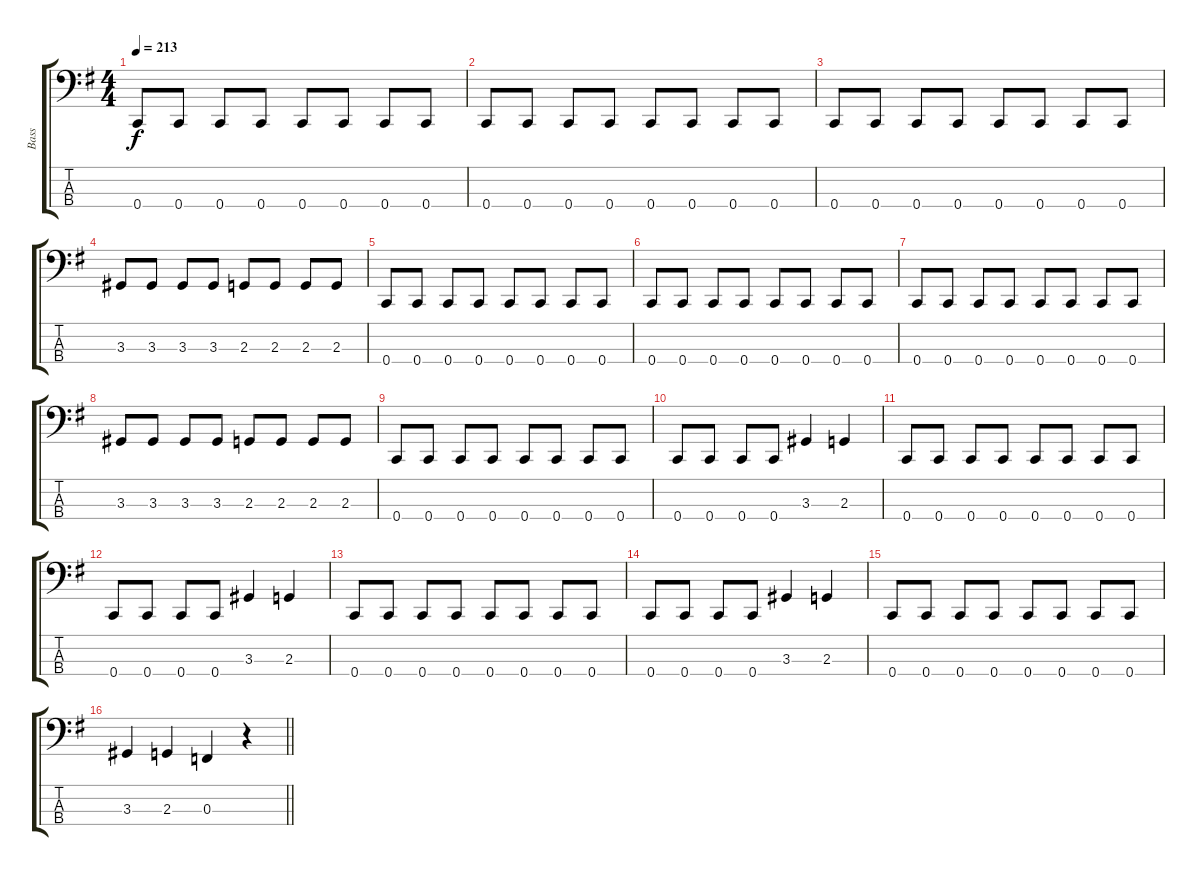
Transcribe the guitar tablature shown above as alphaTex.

\track ("Bass" "Bass") {instrument electricbassfinger}
\staff {score tabs}
\tuning (Eb2 Bb1 F1 C1) {hide}
\ts (4 4)
\tempo 213
\clef f4
\ks eminor
0.4.8{dy f} 0.4.8 0.4.8 0.4.8 0.4.8 0.4.8 0.4.8 0.4.8 |
0.4.8 0.4.8 0.4.8 0.4.8 0.4.8 0.4.8 0.4.8 0.4.8 |
0.4.8 0.4.8 0.4.8 0.4.8 0.4.8 0.4.8 0.4.8 0.4.8 |
3.3.8 3.3.8 3.3.8 3.3.8 2.3.8 2.3.8 2.3.8 2.3.8 |
0.4.8 0.4.8 0.4.8 0.4.8 0.4.8 0.4.8 0.4.8 0.4.8 |
0.4.8 0.4.8 0.4.8 0.4.8 0.4.8 0.4.8 0.4.8 0.4.8 |
0.4.8 0.4.8 0.4.8 0.4.8 0.4.8 0.4.8 0.4.8 0.4.8 |
3.3.8 3.3.8 3.3.8 3.3.8 2.3.8 2.3.8 2.3.8 2.3.8 |
0.4.8 0.4.8 0.4.8 0.4.8 0.4.8 0.4.8 0.4.8 0.4.8 |
0.4.8 0.4.8 0.4.8 0.4.8 3.3.4 2.3.4 |
0.4.8 0.4.8 0.4.8 0.4.8 0.4.8 0.4.8 0.4.8 0.4.8 |
0.4.8 0.4.8 0.4.8 0.4.8 3.3.4 2.3.4 |
0.4.8 0.4.8 0.4.8 0.4.8 0.4.8 0.4.8 0.4.8 0.4.8 |
0.4.8 0.4.8 0.4.8 0.4.8 3.3.4 2.3.4 |
0.4.8 0.4.8 0.4.8 0.4.8 0.4.8 0.4.8 0.4.8 0.4.8 |
\barLineRight lightlight
3.3.4 2.3.4 0.3.4 r.4
